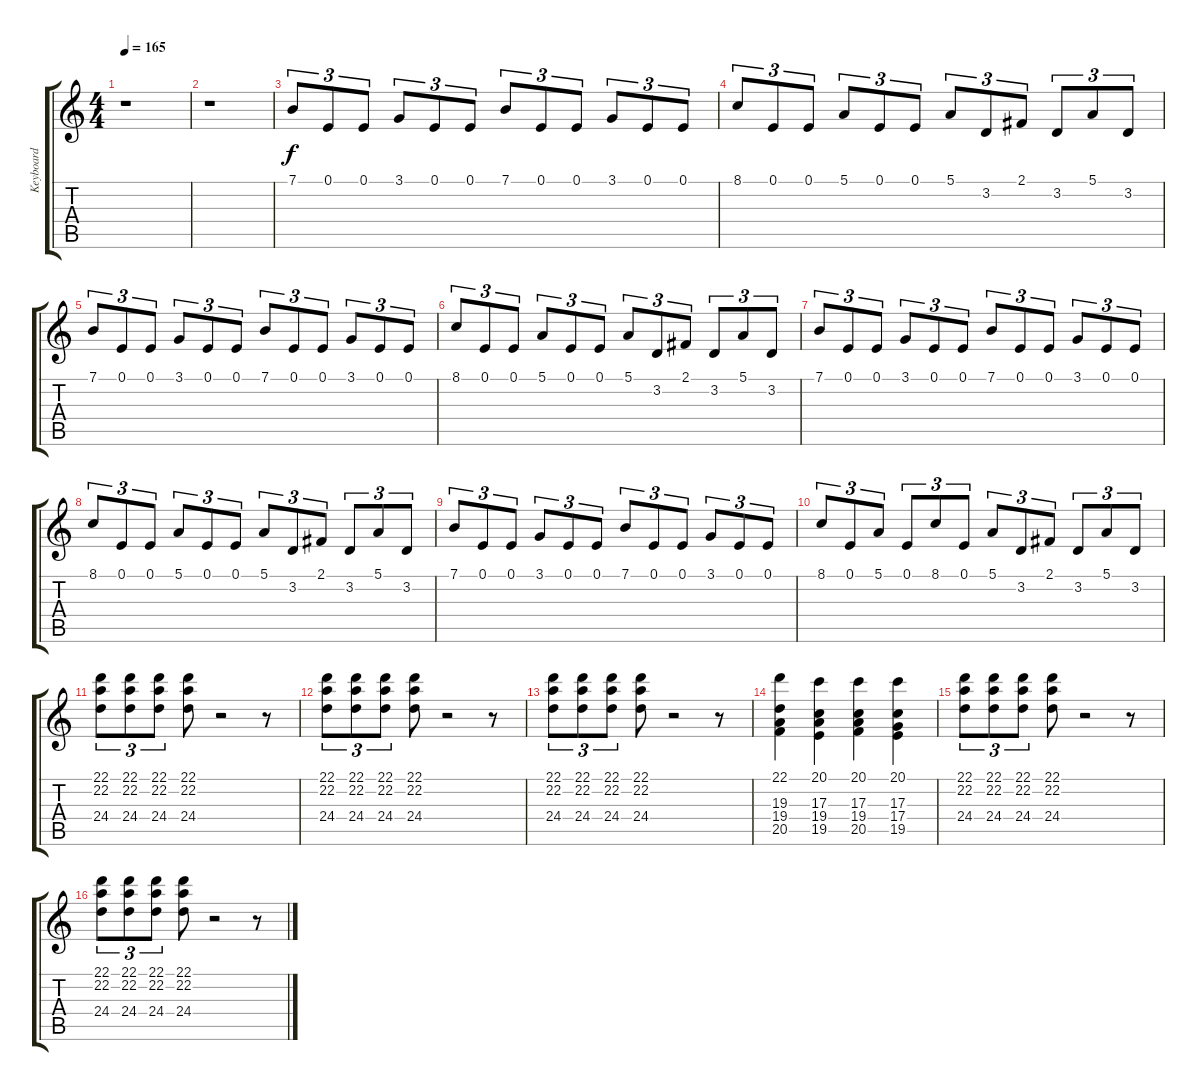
\track ("Keyboard " "Keyboard ") {instrument stringensemble1}
\staff {score tabs}
\tuning (E4 B3 G3 D3 A2 E2) {hide}
\ts (4 4)
\tempo 165
\clef g2
\ks c
r.1{dy f} |
r.1 |
7.1.8{tu (3 2) volume 11 instrument pad1newage} 0.1.8{tu (3 2)} 0.1.8{tu (3 2)} 3.1.8{tu (3 2)} 0.1.8{tu (3 2)} 0.1.8{tu (3 2)} 7.1.8{tu (3 2)} 0.1.8{tu (3 2)} 0.1.8{tu (3 2)} 3.1.8{tu (3 2)} 0.1.8{tu (3 2)} 0.1.8{tu (3 2)} |
8.1.8{tu (3 2)} 0.1.8{tu (3 2)} 0.1.8{tu (3 2)} 5.1.8{tu (3 2)} 0.1.8{tu (3 2)} 0.1.8{tu (3 2)} 5.1.8{tu (3 2)} 3.2.8{tu (3 2)} 2.1.8{tu (3 2)} 3.2.8{tu (3 2)} 5.1.8{tu (3 2)} 3.2.8{tu (3 2)} |
7.1.8{tu (3 2)} 0.1.8{tu (3 2)} 0.1.8{tu (3 2)} 3.1.8{tu (3 2)} 0.1.8{tu (3 2)} 0.1.8{tu (3 2)} 7.1.8{tu (3 2)} 0.1.8{tu (3 2)} 0.1.8{tu (3 2)} 3.1.8{tu (3 2)} 0.1.8{tu (3 2)} 0.1.8{tu (3 2)} |
8.1.8{tu (3 2)} 0.1.8{tu (3 2)} 0.1.8{tu (3 2)} 5.1.8{tu (3 2)} 0.1.8{tu (3 2)} 0.1.8{tu (3 2)} 5.1.8{tu (3 2)} 3.2.8{tu (3 2)} 2.1.8{tu (3 2)} 3.2.8{tu (3 2)} 5.1.8{tu (3 2)} 3.2.8{tu (3 2)} |
7.1.8{tu (3 2)} 0.1.8{tu (3 2)} 0.1.8{tu (3 2)} 3.1.8{tu (3 2)} 0.1.8{tu (3 2)} 0.1.8{tu (3 2)} 7.1.8{tu (3 2)} 0.1.8{tu (3 2)} 0.1.8{tu (3 2)} 3.1.8{tu (3 2)} 0.1.8{tu (3 2)} 0.1.8{tu (3 2)} |
8.1.8{tu (3 2)} 0.1.8{tu (3 2)} 0.1.8{tu (3 2)} 5.1.8{tu (3 2)} 0.1.8{tu (3 2)} 0.1.8{tu (3 2)} 5.1.8{tu (3 2)} 3.2.8{tu (3 2)} 2.1.8{tu (3 2)} 3.2.8{tu (3 2)} 5.1.8{tu (3 2)} 3.2.8{tu (3 2)} |
7.1.8{tu (3 2)} 0.1.8{tu (3 2)} 0.1.8{tu (3 2)} 3.1.8{tu (3 2)} 0.1.8{tu (3 2)} 0.1.8{tu (3 2)} 7.1.8{tu (3 2)} 0.1.8{tu (3 2)} 0.1.8{tu (3 2)} 3.1.8{tu (3 2)} 0.1.8{tu (3 2)} 0.1.8{tu (3 2)} |
8.1.8{tu (3 2)} 0.1.8{tu (3 2)} 5.1.8{tu (3 2)} 0.1.8{tu (3 2)} 8.1.8{tu (3 2)} 0.1.8{tu (3 2)} 5.1.8{tu (3 2)} 3.2.8{tu (3 2)} 2.1.8{tu (3 2)} 3.2.8{tu (3 2)} 5.1.8{tu (3 2)} 3.2.8{tu (3 2)} |
(22.1 22.2 24.4).8{tu (3 2) volume 16 instrument stringensemble1} (22.1 22.2 24.4).8{tu (3 2)} (22.1 22.2 24.4).8{tu (3 2)} (22.1 22.2 24.4).8 r.2 r.8 |
(22.1 22.2 24.4).8{tu (3 2)} (22.1 22.2 24.4).8{tu (3 2)} (22.1 22.2 24.4).8{tu (3 2)} (22.1 22.2 24.4).8 r.2 r.8 |
(22.1 22.2 24.4).8{tu (3 2)} (22.1 22.2 24.4).8{tu (3 2)} (22.1 22.2 24.4).8{tu (3 2)} (22.1 22.2 24.4).8 r.2 r.8 |
(22.1 19.3 19.4 20.5).4 (20.1 17.3 19.4 19.5).4 (20.1 17.3 19.4 20.5).4 (20.1 17.3 17.4 19.5).4 |
(22.1 22.2 24.4).8{tu (3 2)} (22.1 22.2 24.4).8{tu (3 2)} (22.1 22.2 24.4).8{tu (3 2)} (22.1 22.2 24.4).8 r.2 r.8 |
(22.1 22.2 24.4).8{tu (3 2)} (22.1 22.2 24.4).8{tu (3 2)} (22.1 22.2 24.4).8{tu (3 2)} (22.1 22.2 24.4).8 r.2 r.8
